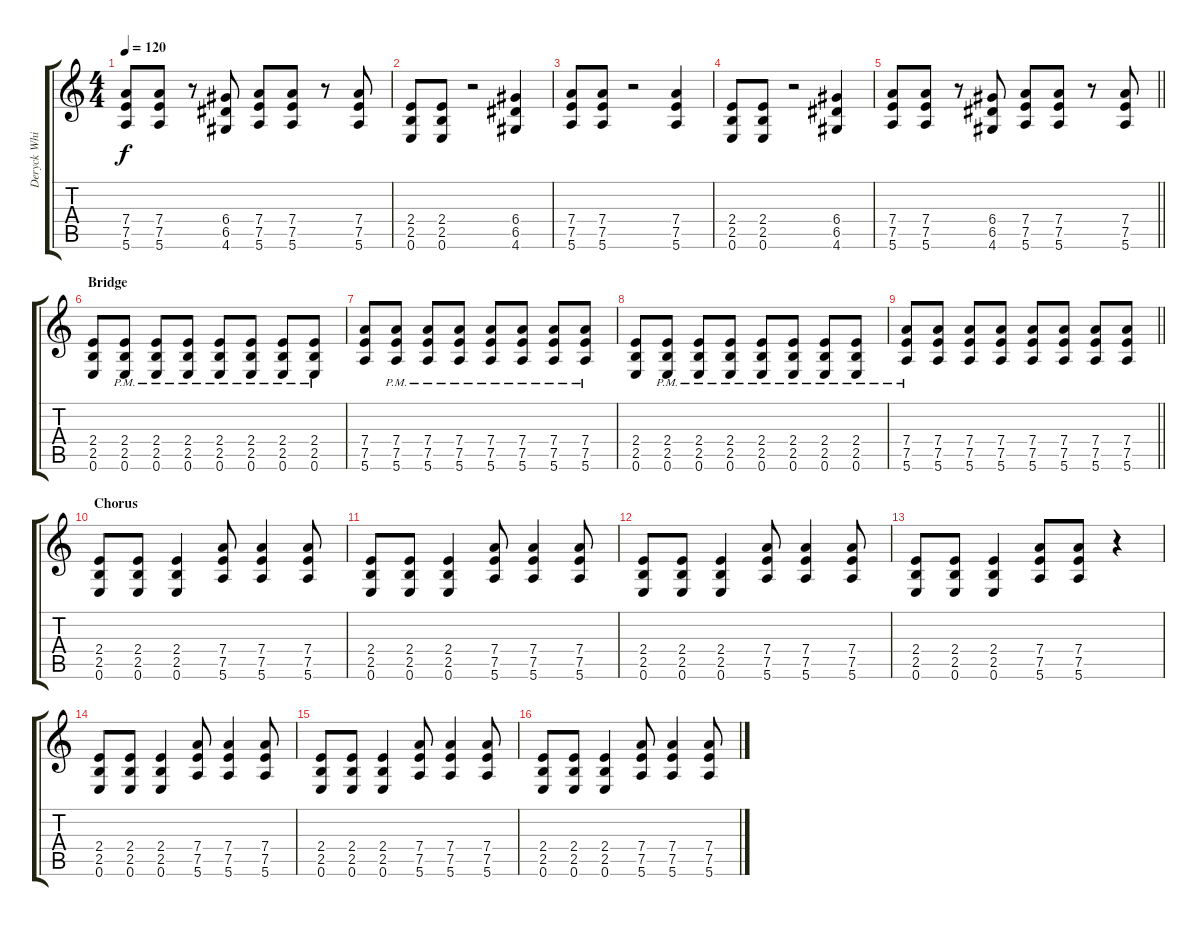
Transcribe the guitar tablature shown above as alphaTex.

\track ("Deryck Whibley" "Deryck Whi") {instrument electricguitarclean}
\staff {score tabs}
\tuning (E4 B3 G3 D3 A2 E2) {hide}
\ts (4 4)
\tempo 120
\clef g2
\ks c
(7.4 7.5 5.6).8{dy f} (7.4 7.5 5.6).8 r.8 (6.4 6.5 4.6).8 (7.4 7.5 5.6).8 (7.4 7.5 5.6).8 r.8 (7.4 7.5 5.6).8 |
(2.4 2.5 0.6).8 (2.4 2.5 0.6).8 r.2 (6.4 6.5 4.6).4 |
(7.4 7.5 5.6).8 (7.4 7.5 5.6).8 r.2 (7.4 7.5 5.6).4 |
(2.4 2.5 0.6).8 (2.4 2.5 0.6).8 r.2 (6.4 6.5 4.6).4 |
\barLineRight lightlight
(7.4 7.5 5.6).8 (7.4 7.5 5.6).8 r.8 (6.4 6.5 4.6).8 (7.4 7.5 5.6).8 (7.4 7.5 5.6).8 r.8 (7.4 7.5 5.6).8 |
\section ("" "Bridge")
(2.4 2.5 0.6).8 (2.4{pm} 2.5{pm} 0.6{pm}).8 (2.4{pm} 2.5{pm} 0.6{pm}).8 (2.4{pm} 2.5{pm} 0.6{pm}).8 (2.4{pm} 2.5{pm} 0.6{pm}).8 (2.4{pm} 2.5{pm} 0.6{pm}).8 (2.4{pm} 2.5{pm} 0.6{pm}).8 (2.4{pm} 2.5{pm} 0.6{pm}).8 |
(7.4 7.5 5.6).8 (7.4{pm} 7.5{pm} 5.6{pm}).8 (7.4{pm} 7.5{pm} 5.6{pm}).8 (7.4{pm} 7.5{pm} 5.6{pm}).8 (7.4{pm} 7.5{pm} 5.6{pm}).8 (7.4{pm} 7.5{pm} 5.6{pm}).8 (7.4{pm} 7.5{pm} 5.6{pm}).8 (7.4{pm} 7.5{pm} 5.6{pm}).8 |
(2.4 2.5 0.6).8 (2.4{pm} 2.5{pm} 0.6{pm}).8 (2.4{pm} 2.5{pm} 0.6{pm}).8 (2.4{pm} 2.5{pm} 0.6{pm}).8 (2.4{pm} 2.5{pm} 0.6{pm}).8 (2.4{pm} 2.5{pm} 0.6{pm}).8 (2.4{pm} 2.5{pm} 0.6{pm}).8 (2.4{pm} 2.5{pm} 0.6{pm}).8 |
\barLineRight lightlight
(7.4{pm} 7.5{pm} 5.6{pm}).8 (7.4 7.5 5.6).8 (7.4 7.5 5.6).8 (7.4 7.5 5.6).8 (7.4 7.5 5.6).8 (7.4 7.5 5.6).8 (7.4 7.5 5.6).8 (7.4 7.5 5.6).8 |
\section ("" "Chorus")
(2.4 2.5 0.6).8 (2.4 2.5 0.6).8 (2.4 2.5 0.6).4 (7.4 7.5 5.6).8 (7.4 7.5 5.6).4 (7.4 7.5 5.6).8 |
(2.4 2.5 0.6).8 (2.4 2.5 0.6).8 (2.4 2.5 0.6).4 (7.4 7.5 5.6).8 (7.4 7.5 5.6).4 (7.4 7.5 5.6).8 |
(2.4 2.5 0.6).8 (2.4 2.5 0.6).8 (2.4 2.5 0.6).4 (7.4 7.5 5.6).8 (7.4 7.5 5.6).4 (7.4 7.5 5.6).8 |
(2.4 2.5 0.6).8 (2.4 2.5 0.6).8 (2.4 2.5 0.6).4 (7.4 7.5 5.6).8 (7.4 7.5 5.6).8 r.4 |
(2.4 2.5 0.6).8 (2.4 2.5 0.6).8 (2.4 2.5 0.6).4 (7.4 7.5 5.6).8 (7.4 7.5 5.6).4 (7.4 7.5 5.6).8 |
(2.4 2.5 0.6).8 (2.4 2.5 0.6).8 (2.4 2.5 0.6).4 (7.4 7.5 5.6).8 (7.4 7.5 5.6).4 (7.4 7.5 5.6).8 |
(2.4 2.5 0.6).8 (2.4 2.5 0.6).8 (2.4 2.5 0.6).4 (7.4 7.5 5.6).8 (7.4 7.5 5.6).4 (7.4 7.5 5.6).8
